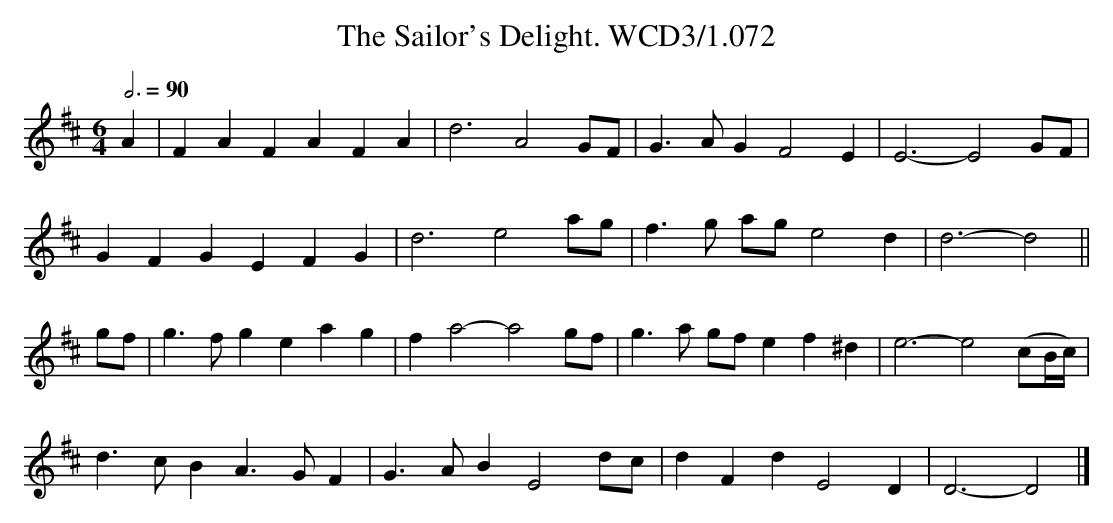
X:1
T:Sailor's Delight. WCD3/1.072, The
M:6/4
L:1/4
Q:3/4=90
K:D
A|FAF AFA|d3 A2G/F/|G3/A/G F2E|E3- E2G/F/|
GFG EFG|d3 e2a/g/|f3/g/ a/g/ e2d|d3-d2||
g/f/|g3/f/g eag|fa2- a2g/f/|\
g3/a/ g/f/ ef^d|e3- e2(c/B//c//)|
d3/c/B A3/G/F|G3/A/B E2d/c/|dFd E2D|D3-D2|]
